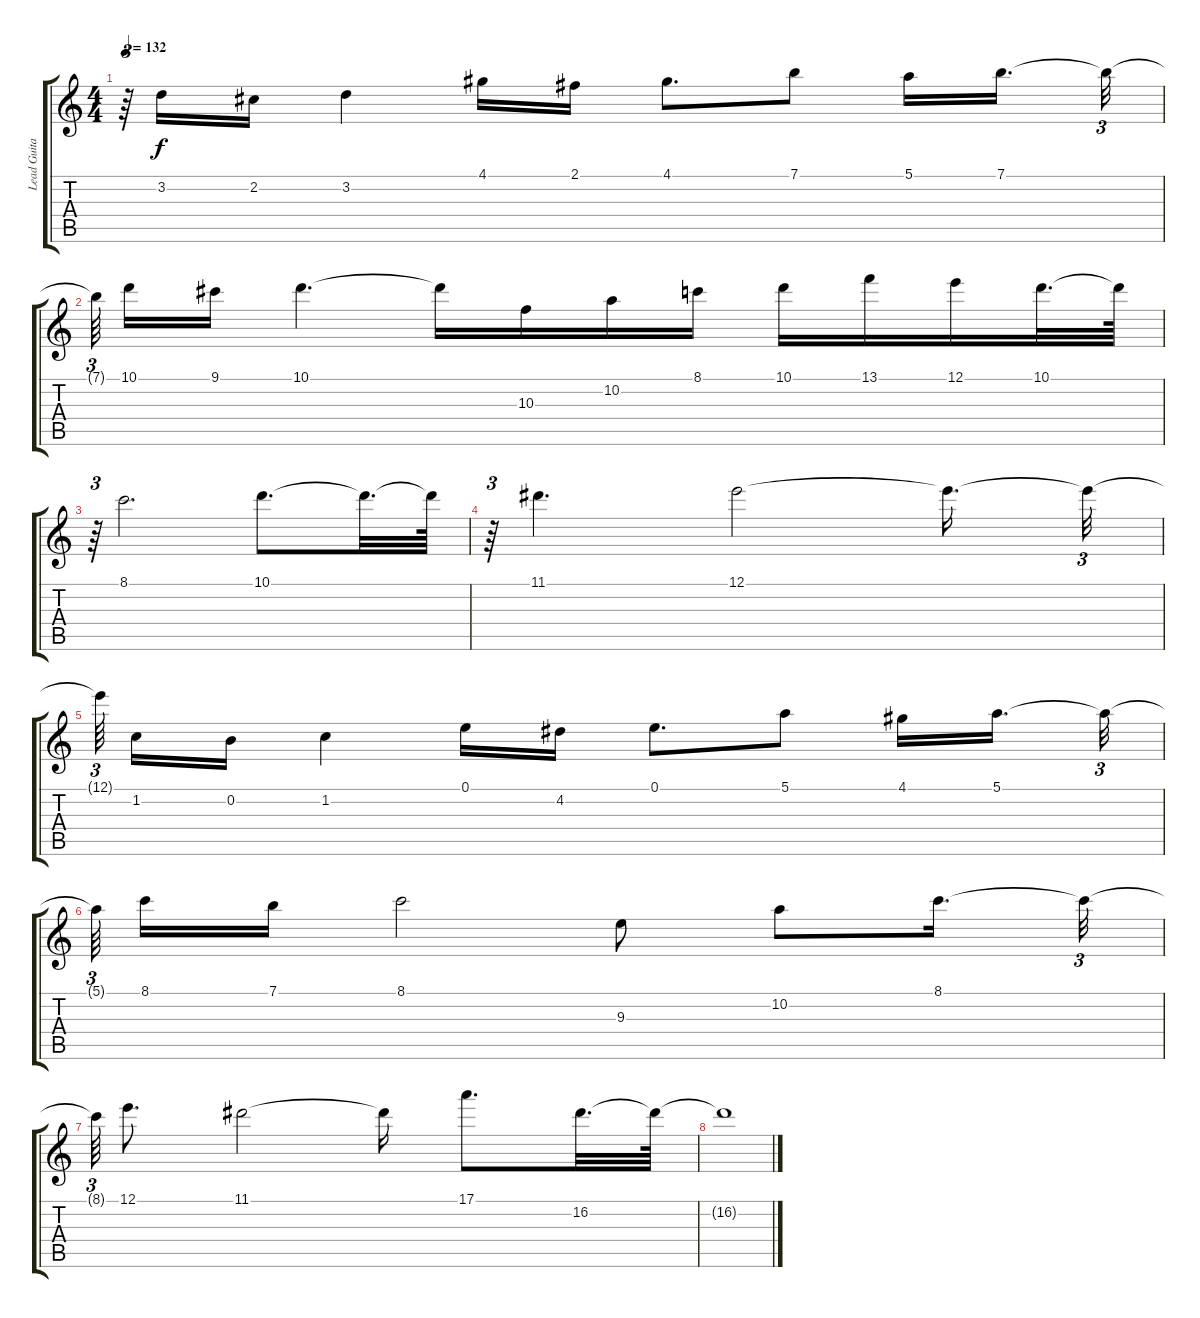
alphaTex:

\track ("Lead Guitar 1" "Lead Guita") {instrument distortionguitar}
\staff {score tabs}
\tuning (E4 B3 G3 D3 A2 E2) {hide}
\ts (4 4)
\tempo 132
\clef g2
\ks c
r.64{tu (3 2) dy f} 3.2.16 2.2.16 3.2.4 4.1.16 2.1.16 4.1.8{d} 7.1.8 5.1.16 7.1.16{d beam splitsecondary} 7.1{t}.32{tu (3 2)} |
7.1{t}.64{tu (3 2) beam splitsecondary} 10.1.16 9.1.16 10.1.4{d} 10.1{t}.16 10.3.16 10.2.16 8.1.16 10.1.16 13.1.16 12.1.16 10.1.32{d} 10.1{t}.64 |
r.64{tu (3 2)} 8.1.2{d} 10.1.8{d} 10.1{t}.32{d} 10.1{t}.64 |
r.64{tu (3 2)} 11.1.4{d} 12.1.2 12.1{t}.16{d} 12.1{t}.32{tu (3 2)} |
12.1{t}.64{tu (3 2) beam splitsecondary} 1.2.16 0.2.16 1.2.4 0.1.16 4.2.16 0.1.8{d} 5.1.8 4.1.16 5.1.16{d beam splitsecondary} 5.1{t}.32{tu (3 2)} |
5.1{t}.64{tu (3 2) beam splitsecondary} 8.1.16 7.1.16 8.1.2 9.3.8 10.2.8 8.1.16{d} 8.1{t}.32{tu (3 2)} |
8.1{t}.64{tu (3 2)} 12.1.8{d} 11.1.2 11.1{t}.16 17.1.8{d} 16.2.32{d} 16.2{t}.64 |
16.2{t}.1
